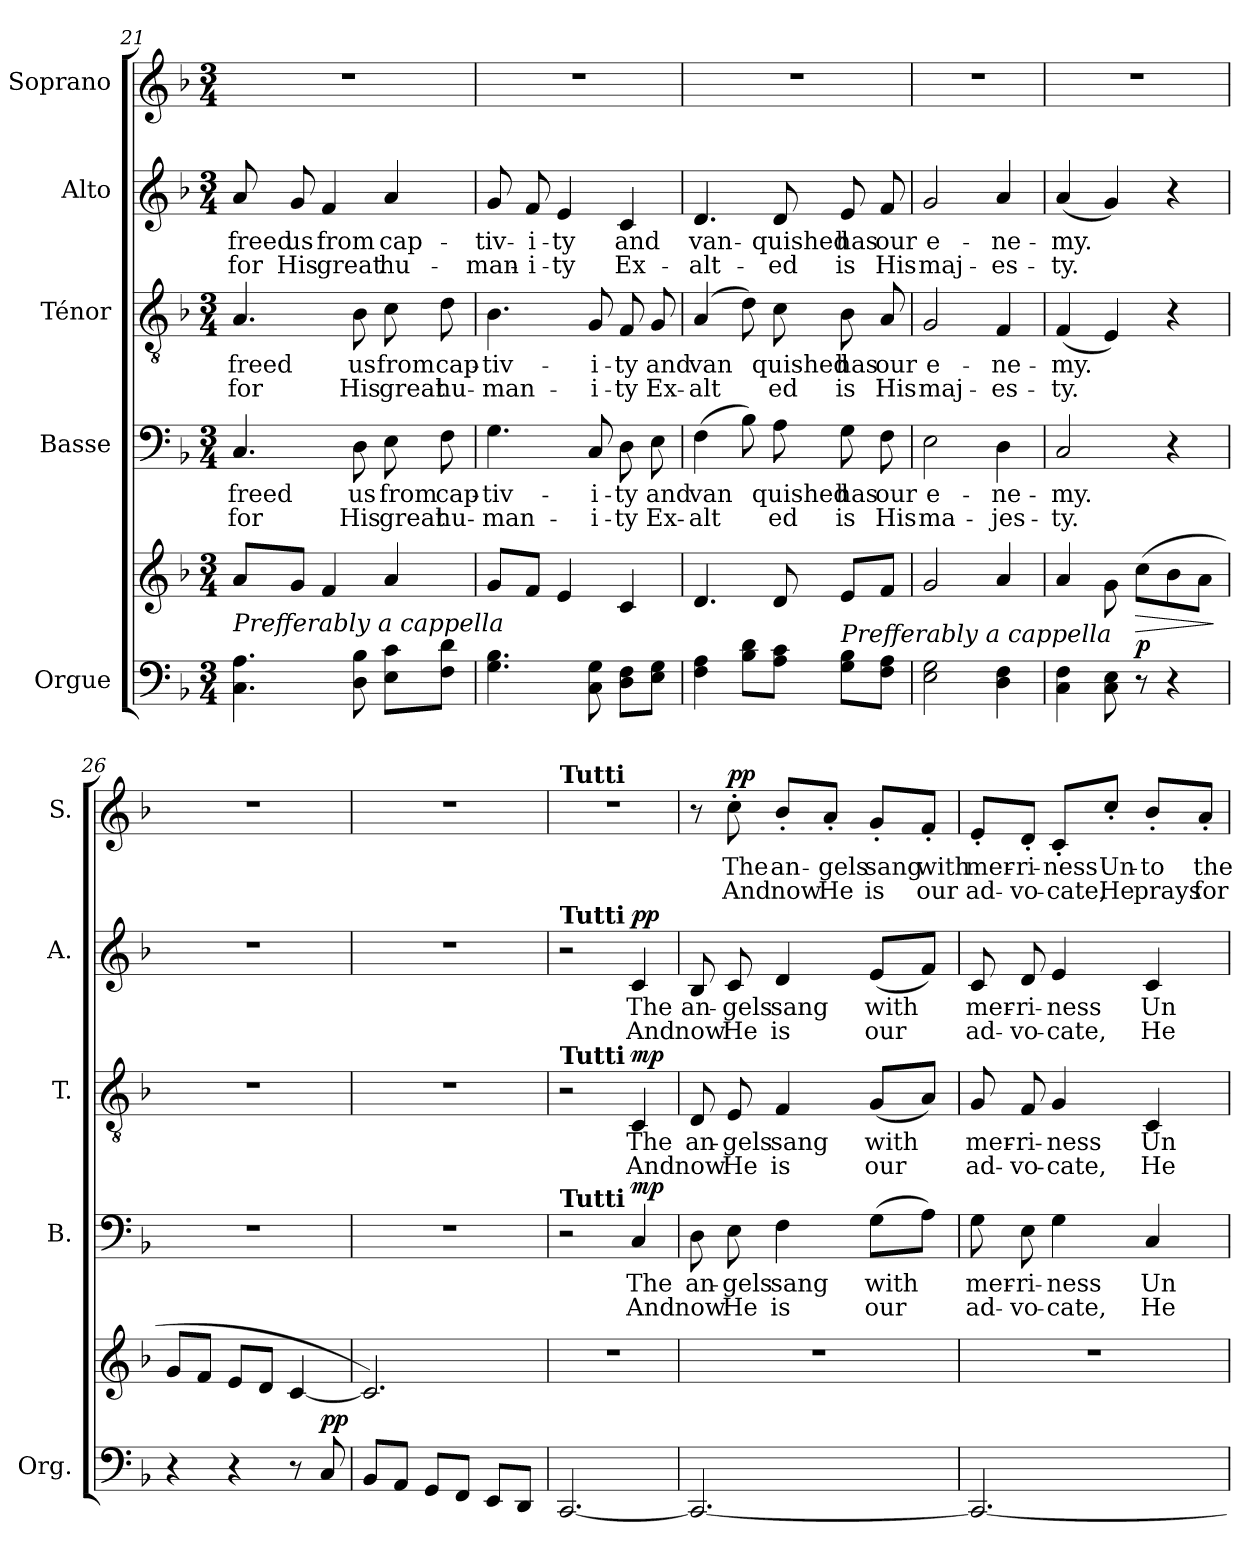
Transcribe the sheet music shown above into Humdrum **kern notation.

**kern	**kern	**dynam	**kern	**text	**text	**dynam	**kern	**text	**text	**dynam	**kern	**text	**text	**dynam	**kern	**text	**text	**dynam
*part5	*part5	*part5	*part4	*part4	*part4	*part4	*part3	*part3	*part3	*part3	*part2	*part2	*part2	*part2	*part1	*part1	*part1	*part1
*staff6	*staff5	*staff5/6	*staff4	*staff4	*staff4	*staff4	*staff3	*staff3	*staff3	*staff3	*staff2	*staff2	*staff2	*staff2	*staff1	*staff1	*staff1	*staff1
*I"Orgue	*	*	*I"Basse	*	*	*	*I"Ténor	*	*	*	*I"Alto	*	*	*	*I"Soprano	*	*	*
*I'Org.	*	*	*I'B.	*	*	*	*I'T.	*	*	*	*I'A.	*	*	*	*I'S.	*	*	*
!!LO:PB:g=z
*clefF4	*clefG2	*	*clefF4	*	*	*	*clefGv2	*	*	*	*clefG2	*	*	*	*clefG2	*	*	*
*k[b-]	*k[b-]	*	*k[b-]	*	*	*	*k[b-]	*	*	*	*k[b-]	*	*	*	*k[b-]	*	*	*
*M3/4	*M3/4	*	*M3/4	*	*	*	*M3/4	*	*	*	*M3/4	*	*	*	*M3/4	*	*	*
=21	=21	=21	=21	=21	=21	=21	=21	=21	=21	=21	=21	=21	=21	=21	=21	=21	=21	=21
!LO:TX:a:i:t=Prefferably a cappella	!	!	!	!	!	!	!	!	!	!	!	!	!	!	!	!	!	!
!	!	!	!	!LO:LY:b	!LO:LY:b	!	!	!LO:LY:b	!LO:LY:b	!	!	!LO:LY:b	!LO:LY:b	!	!	!	!	!
4.C\ 4.A\	8a/L	.	4.C/	freed	for	.	4.A/	freed	for	.	8a/	freed	for	.	2.r	.	.	.
!	!	!	!	!	!	!	!	!	!	!	!	!LO:LY:b	!LO:LY:b	!	!	!	!	!
.	8g/J	.	.	.	.	.	.	.	.	.	8g/	us	His	.	.	.	.	.
!	!	!	!	!	!	!	!	!	!	!	!	!LO:LY:b	!LO:LY:b	!	!	!	!	!
.	4f/	.	.	.	.	.	.	.	.	.	4f/	from	great	.	.	.	.	.
!	!	!	!	!LO:LY:b	!LO:LY:b	!	!	!LO:LY:b	!LO:LY:b	!	!	!	!	!	!	!	!	!
8D\ 8B-\	.	.	8D\	us	His	.	8B-\	us	His	.	.	.	.	.	.	.	.	.
!	!	!	!	!LO:LY:b	!LO:LY:b	!	!	!LO:LY:b	!LO:LY:b	!	!	!LO:LY:b	!LO:LY:b	!	!	!	!	!
8E\ 8c\L	4a/	.	8E\	from	great	.	8c\	from	great	.	4a/	cap-	hu-	.	.	.	.	.
!	!	!	!	!LO:LY:b	!LO:LY:b	!	!	!LO:LY:b	!LO:LY:b	!	!	!	!	!	!	!	!	!
8F\ 8d\J	.	.	8F\	cap-	hu-	.	8d\	cap-	hu-	.	.	.	.	.	.	.	.	.
=22	=22	=22	=22	=22	=22	=22	=22	=22	=22	=22	=22	=22	=22	=22	=22	=22	=22	=22
!	!	!	!	!LO:LY:b	!LO:LY:b	!	!	!LO:LY:b	!LO:LY:b	!	!	!LO:LY:b	!LO:LY:b	!	!	!	!	!
4.G\ 4.B-\	8g/L	.	4.G\	-tiv-	-man-	.	4.B-\	-tiv-	-man-	.	8g/	-tiv-	-man-	.	2.r	.	.	.
!	!	!	!	!	!	!	!	!	!	!	!	!LO:LY:b	!LO:LY:b	!	!	!	!	!
.	8f/J	.	.	.	.	.	.	.	.	.	8f/	-i-	-i-	.	.	.	.	.
!	!	!	!	!	!	!	!	!	!	!	!	!LO:LY:b	!LO:LY:b	!	!	!	!	!
.	4e/	.	.	.	.	.	.	.	.	.	4e/	-ty	-ty	.	.	.	.	.
!	!	!	!	!LO:LY:b	!LO:LY:b	!	!	!LO:LY:b	!LO:LY:b	!	!	!	!	!	!	!	!	!
8C\ 8G\	.	.	8C/	-i-	-i-	.	8G/	-i-	-i-	.	.	.	.	.	.	.	.	.
!	!	!	!	!LO:LY:b	!LO:LY:b	!	!	!LO:LY:b	!LO:LY:b	!	!	!LO:LY:b	!LO:LY:b	!	!	!	!	!
8D\ 8F\L	4c/	.	8D\	-ty	-ty	.	8F/	-ty	-ty	.	4c/	and	Ex-	.	.	.	.	.
!	!	!	!	!LO:LY:b	!LO:LY:b	!	!	!LO:LY:b	!LO:LY:b	!	!	!	!	!	!	!	!	!
8E\ 8G\J	.	.	8E\	and	Ex-	.	8G/	and	Ex-	.	.	.	.	.	.	.	.	.
=23	=23	=23	=23	=23	=23	=23	=23	=23	=23	=23	=23	=23	=23	=23	=23	=23	=23	=23
!	!	!	!	!LO:LY:b	!LO:LY:b	!	!	!LO:LY:b	!LO:LY:b	!	!	!LO:LY:b	!LO:LY:b	!	!	!	!	!
4F\ 4A\	4.d/	.	(4F\	van	-alt	.	(4A/	van	-alt	.	4.d/	van-	-alt-	.	2.r	.	.	.
8B-\ 8d\L	.	.	8B-\)	.	.	.	8d\)	.	.	.	.	.	.	.	.	.	.	.
!	!	!	!	!LO:LY:b	!LO:LY:b	!	!	!LO:LY:b	!LO:LY:b	!	!	!LO:LY:b	!LO:LY:b	!	!	!	!	!
8A\ 8c\J	8d/	.	8A\	quished	ed	.	8c\	quished	ed	.	8d/	-quished	-ed	.	.	.	.	.
!LO:TX:a:i:t=Prefferably a cappella	!	!	!	!	!	!	!	!	!	!	!	!	!	!	!	!	!	!
!	!	!	!	!LO:LY:b	!LO:LY:b	!	!	!LO:LY:b	!LO:LY:b	!	!	!LO:LY:b	!LO:LY:b	!	!	!	!	!
8G\ 8B-\L	8e/L	.	8G\	has	is	.	8B-\	has	is	.	8e/	has	is	.	.	.	.	.
!	!	!	!	!LO:LY:b	!LO:LY:b	!	!	!LO:LY:b	!LO:LY:b	!	!	!LO:LY:b	!LO:LY:b	!	!	!	!	!
8F\ 8A\J	8f/J	.	8F\	our	His	.	8A/	our	His	.	8f/	our	His	.	.	.	.	.
=24	=24	=24	=24	=24	=24	=24	=24	=24	=24	=24	=24	=24	=24	=24	=24	=24	=24	=24
!	!	!	!	!LO:LY:b	!LO:LY:b	!	!	!LO:LY:b	!LO:LY:b	!	!	!LO:LY:b	!LO:LY:b	!	!	!	!	!
2E\ 2G\	2g/	.	2E\	e-	ma-	.	2G/	e-	maj-	.	2g/	e-	maj-	.	2.r	.	.	.
!	!	!	!	!LO:LY:b	!LO:LY:b	!	!	!LO:LY:b	!LO:LY:b	!	!	!LO:LY:b	!LO:LY:b	!	!	!	!	!
4D\ 4F\	4a/	.	4D\	-ne-	-jes-	.	4F/	-ne-	-es-	.	4a/	-ne-	-es-	.	.	.	.	.
=25	=25	=25	=25	=25	=25	=25	=25	=25	=25	=25	=25	=25	=25	=25	=25	=25	=25	=25
!	!	!	!	!LO:LY:b	!LO:LY:b	!	!	!LO:LY:b	!LO:LY:b	!	!	!LO:LY:b	!LO:LY:b	!	!	!	!	!
4C\ 4F\	4a/	.	2C/	-my.	-ty.	.	(4F/	-my.	-ty.	.	(4a/	-my.	-ty.	.	2.r	.	.	.
8C\ 8E\	8g\	.	.	.	.	.	4E/)	.	.	.	4g/)	.	.	.	.	.	.	.
!	!	!LO:HP:b	!	!	!	!	!	!	!	!	!	!	!	!	!	!	!	!
!	!	!LO:DY:n=1:a=2	!	!	!	!	!	!	!	!	!	!	!	!	!	!	!	!
8r	(8cc\L	> p	.	.	.	.	.	.	.	.	.	.	.	.	.	.	.	.
4r	8b-\	.	4r	.	.	.	4r	.	.	.	4r	.	.	.	.	.	.	.
.	8a\J	.	.	.	.	.	.	.	.	.	.	.	.	.	.	.	.	.
.	.	]	.	.	.	.	.	.	.	.	.	.	.	.	.	.	.	.
=26	=26	=26	=26	=26	=26	=26	=26	=26	=26	=26	=26	=26	=26	=26	=26	=26	=26	=26
4r	8g/L	.	2.r	.	.	.	2.r	.	.	.	2.r	.	.	.	2.r	.	.	.
.	8f/J	.	.	.	.	.	.	.	.	.	.	.	.	.	.	.	.	.
4r	8e/L	.	.	.	.	.	.	.	.	.	.	.	.	.	.	.	.	.
.	8d/J	.	.	.	.	.	.	.	.	.	.	.	.	.	.	.	.	.
8r	[4c/	.	.	.	.	.	.	.	.	.	.	.	.	.	.	.	.	.
!	!	!LO:DY:a=2	!	!	!	!	!	!	!	!	!	!	!	!	!	!	!	!
8C/	.	pp	.	.	.	.	.	.	.	.	.	.	.	.	.	.	.	.
=27	=27	=27	=27	=27	=27	=27	=27	=27	=27	=27	=27	=27	=27	=27	=27	=27	=27	=27
8BB-/L	2.c/])	.	2.r	.	.	.	2.r	.	.	.	2.r	.	.	.	2.r	.	.	.
8AA/J	.	.	.	.	.	.	.	.	.	.	.	.	.	.	.	.	.	.
8GG/L	.	.	.	.	.	.	.	.	.	.	.	.	.	.	.	.	.	.
8FF/J	.	.	.	.	.	.	.	.	.	.	.	.	.	.	.	.	.	.
8EE/L	.	.	.	.	.	.	.	.	.	.	.	.	.	.	.	.	.	.
8DD/J	.	.	.	.	.	.	.	.	.	.	.	.	.	.	.	.	.	.
!!LO:LB:g=z
=28	=28	=28	=28	=28	=28	=28	=28	=28	=28	=28	=28	=28	=28	=28	=28	=28	=28	=28
!	!	!	!	!	!	!	!	!	!	!	!	!	!	!	!LO:TX:a:B:t=Tutti	!	!	!
!	!	!	!	!	!	!	!	!	!	!	!LO:TX:a:B:t=Tutti	!	!	!	!	!	!	!
!	!	!	!	!	!	!	!LO:TX:a:B:t=Tutti	!	!	!	!	!	!	!	!	!	!	!
!	!	!	!LO:TX:a:B:t=Tutti	!	!	!	!	!	!	!	!	!	!	!	!	!	!	!
[2.CC/	2.r	.	2r	.	.	.	2r	.	.	.	2r	.	.	.	2.r	.	.	.
!	!	!	!	!LO:LY:b	!LO:LY:b	!LO:DY:a	!	!LO:LY:b	!LO:LY:b	!LO:DY:a	!	!LO:LY:b	!LO:LY:b	!LO:DY:a	!	!	!	!
.	.	.	4C/	The	And	mp	4C/	The	And	mp	4c/	The	And	pp	.	.	.	.
=29	=29	=29	=29	=29	=29	=29	=29	=29	=29	=29	=29	=29	=29	=29	=29	=29	=29	=29
!	!	!	!	!LO:LY:b	!LO:LY:b	!	!	!LO:LY:b	!LO:LY:b	!	!	!LO:LY:b	!LO:LY:b	!	!	!	!	!
2.CC/_	2.r	.	8D\	an-	now	.	8D/	an-	now	.	8B-/	an-	now	.	8r	.	.	.
!	!	!	!	!LO:LY:b	!LO:LY:b	!	!	!LO:LY:b	!LO:LY:b	!	!	!LO:LY:b	!LO:LY:b	!	!	!LO:LY:b	!LO:LY:b	!LO:DY:a
.	.	.	8E\	-gels	He	.	8E/	-gels	He	.	8c/	-gels	He	.	8cc'\	The	And	pp
!	!	!	!	!LO:LY:b	!LO:LY:b	!	!	!LO:LY:b	!LO:LY:b	!	!	!LO:LY:b	!LO:LY:b	!	!	!LO:LY:b	!LO:LY:b	!
.	.	.	4F\	sang	is	.	4F/	sang	is	.	4d/	sang	is	.	8b-'/L	an-	now	.
!	!	!	!	!	!	!	!	!	!	!	!	!	!	!	!	!LO:LY:b	!LO:LY:b	!
.	.	.	.	.	.	.	.	.	.	.	.	.	.	.	8a'/J	-gels	He	.
!	!	!	!	!LO:LY:b	!LO:LY:b	!	!	!LO:LY:b	!LO:LY:b	!	!	!LO:LY:b	!LO:LY:b	!	!	!LO:LY:b	!LO:LY:b	!
.	.	.	(8G\L	with	our	.	(8G/L	with	our	.	(8e/L	with	our	.	8g'/L	sang	is	.
!	!	!	!	!	!	!	!	!	!	!	!	!	!	!	!	!LO:LY:b	!LO:LY:b	!
.	.	.	8A\J)	.	.	.	8A/J)	.	.	.	8f/J)	.	.	.	8f'/J	with	our	.
=30	=30	=30	=30	=30	=30	=30	=30	=30	=30	=30	=30	=30	=30	=30	=30	=30	=30	=30
!	!	!	!	!LO:LY:b	!LO:LY:b	!	!	!LO:LY:b	!LO:LY:b	!	!	!LO:LY:b	!LO:LY:b	!	!	!LO:LY:b	!LO:LY:b	!
2.CC/_	2.r	.	8G\	mer-	ad-	.	8G/	mer-	ad-	.	8c/	mer-	ad-	.	8e'/L	mer-	ad-	.
!	!	!	!	!LO:LY:b	!LO:LY:b	!	!	!LO:LY:b	!LO:LY:b	!	!	!LO:LY:b	!LO:LY:b	!	!	!LO:LY:b	!LO:LY:b	!
.	.	.	8E\	-ri-	-vo-	.	8F/	-ri-	-vo-	.	8d/	-ri-	-vo-	.	8d'/J	-ri-	-vo-	.
!	!	!	!	!LO:LY:b	!LO:LY:b	!	!	!LO:LY:b	!LO:LY:b	!	!	!LO:LY:b	!LO:LY:b	!	!	!LO:LY:b	!LO:LY:b	!
.	.	.	4G\	-ness	-cate,	.	4G/	-ness	-cate,	.	4e/	-ness	-cate,	.	8c'/L	-ness	-cate,	.
!	!	!	!	!	!	!	!	!	!	!	!	!	!	!	!	!LO:LY:b	!LO:LY:b	!
.	.	.	.	.	.	.	.	.	.	.	.	.	.	.	8cc'/J	Un-	He	.
!	!	!	!	!LO:LY:b	!LO:LY:b	!	!	!LO:LY:b	!LO:LY:b	!	!	!LO:LY:b	!LO:LY:b	!	!	!LO:LY:b	!LO:LY:b	!
.	.	.	4C/	Un-	He	.	4C/	Un-	He	.	4c/	Un-	He	.	8b-'/L	-to	prays	.
!	!	!	!	!	!	!	!	!	!	!	!	!	!	!	!	!LO:LY:b	!LO:LY:b	!
.	.	.	.	.	.	.	.	.	.	.	.	.	.	.	8a'/J	the	for	.
=	=	=	=	=	=	=	=	=	=	=	=	=	=	=	=	=	=	=
*-	*-	*-	*-	*-	*-	*-	*-	*-	*-	*-	*-	*-	*-	*-	*-	*-	*-	*-
